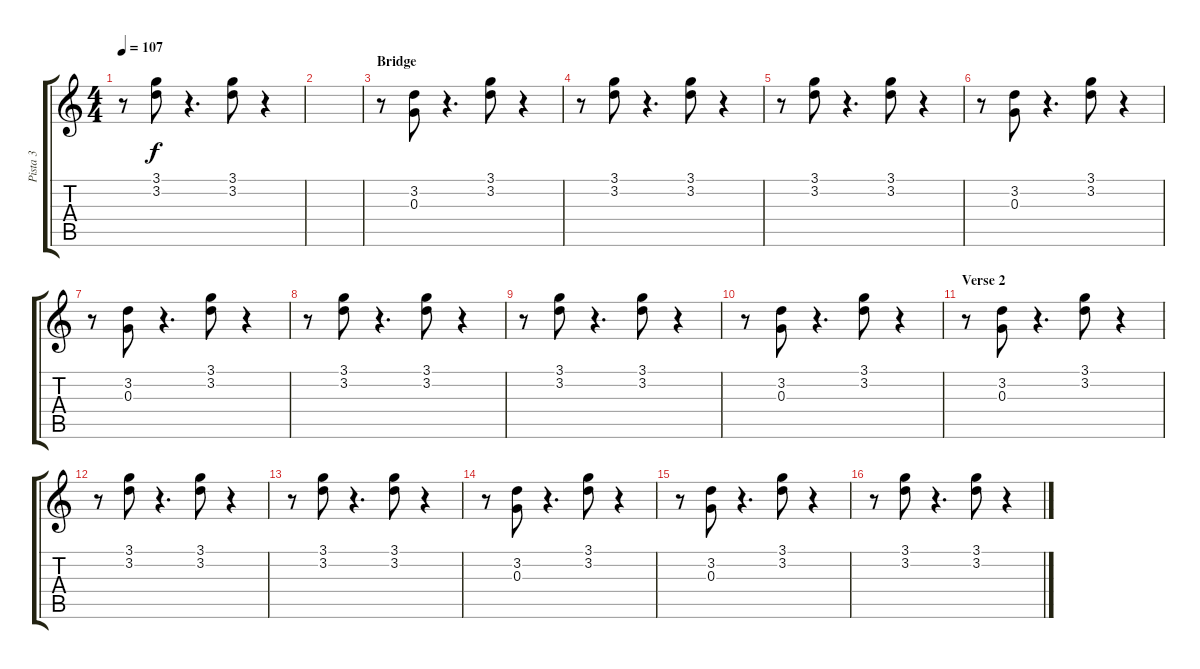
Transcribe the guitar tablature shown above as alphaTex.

\track ("Pista 3" "Pista 3") {instrument electricguitarclean}
\staff {score tabs}
\tuning (E4 B3 G3 D3 A2 E2) {hide}
\ts (4 4)
\tempo 107
\clef g2
\ks c
r.8{dy f} (3.1 3.2).8 r.4{d} (3.1 3.2).8 r.4 |
|
\section ("" "Bridge")
r.8 (3.2 0.3).8 r.4{d} (3.1 3.2).8 r.4 |
r.8 (3.1 3.2).8 r.4{d} (3.1 3.2).8 r.4 |
r.8 (3.1 3.2).8 r.4{d} (3.1 3.2).8 r.4 |
r.8 (3.2 0.3).8 r.4{d} (3.1 3.2).8 r.4 |
r.8 (3.2 0.3).8 r.4{d} (3.1 3.2).8 r.4 |
r.8 (3.1 3.2).8 r.4{d} (3.1 3.2).8 r.4 |
r.8 (3.1 3.2).8 r.4{d} (3.1 3.2).8 r.4 |
r.8 (3.2 0.3).8 r.4{d} (3.1 3.2).8 r.4 |
\section ("" "Verse 2")
r.8 (3.2 0.3).8 r.4{d} (3.1 3.2).8 r.4 |
r.8 (3.1 3.2).8 r.4{d} (3.1 3.2).8 r.4 |
r.8 (3.1 3.2).8 r.4{d} (3.1 3.2).8 r.4 |
r.8 (3.2 0.3).8 r.4{d} (3.1 3.2).8 r.4 |
r.8 (3.2 0.3).8 r.4{d} (3.1 3.2).8 r.4 |
r.8 (3.1 3.2).8 r.4{d} (3.1 3.2).8 r.4
